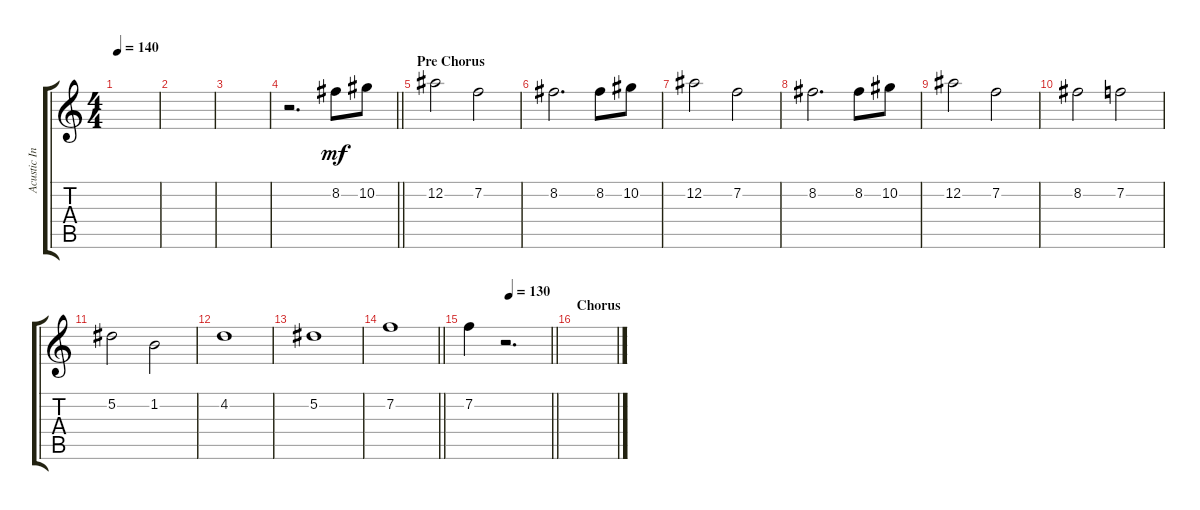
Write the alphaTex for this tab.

\track ("Acustic Intro - Guitar Solo" "Acustic In") {instrument acousticguitarsteel}
\staff {score tabs}
\tuning (Eb4 Bb3 Gb3 Db3 Ab2 Eb2) {hide}
\ts (4 4)
\tempo 140
\clef g2
\ks c
|
|
|
\barLineRight lightlight
r.2{d} 8.2.8{dy mf instrument distortionguitar} 10.2.8 |
\section ("" "Pre Chorus")
12.2.2 7.2.2 |
8.2.2{d} 8.2.8 10.2.8 |
12.2.2 7.2.2 |
8.2.2{d} 8.2.8 10.2.8 |
12.2.2 7.2.2 |
8.2.2 7.2.2 |
5.2.2 1.2.2 |
4.2.1 |
5.2.1 |
\barLineRight lightlight
7.2.1 |
\section ("" "")
\tempo (130 0.5)
\barLineRight lightlight
7.2.4 r.2{d} |
\section ("" "Chorus")
